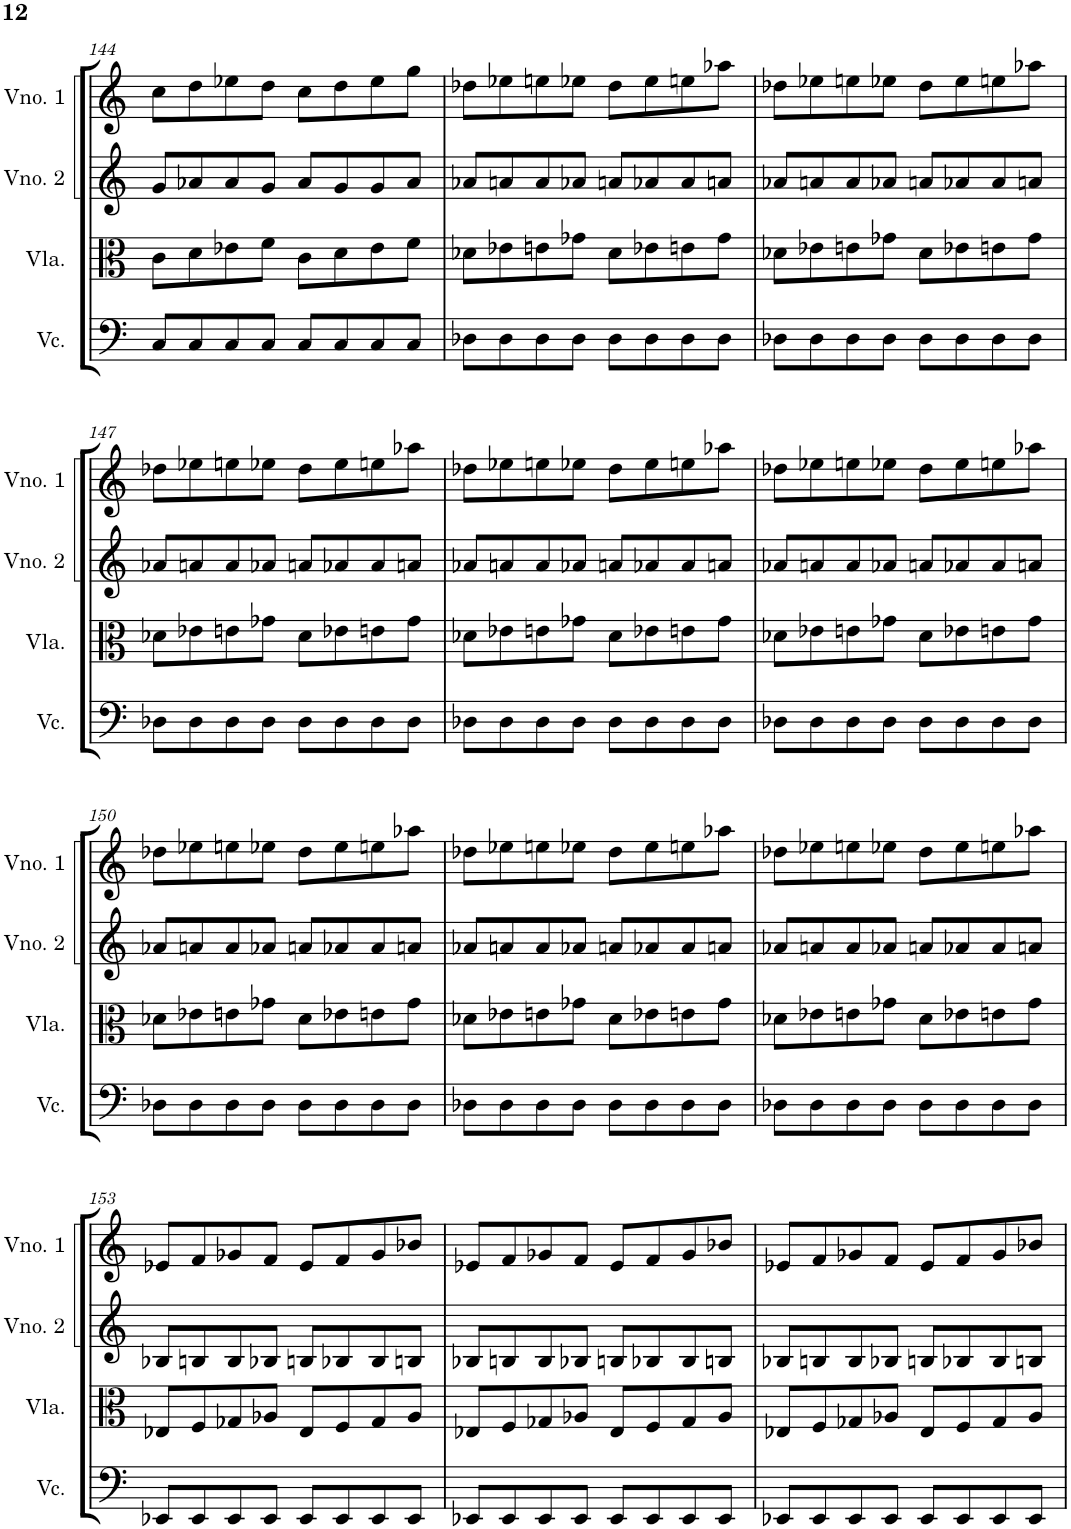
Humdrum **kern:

**kern	**kern	**kern	**kern
*part4	*part3	*part2	*part1
*staff4	*staff3	*staff2	*staff1
*I"Violoncelo	*I"Viola	*I"Violino 2	*I"Violino 1
*I'Vc.	*I'Vla.	*I'Vno. 2	*I'Vno. 1
!!LO:PB:g=z
*clefF4	*clefC3	*clefG2	*clefG2
*k[]	*k[]	*k[]	*k[]
*M4/4	*M4/4	*M4/4	*M4/4
=144	=144	=144	=144
8C/L	8c\L	8g/L	8cc\L
8C/	8d\	8a-X/	8dd\
8C/	8e-X\	8a-/	8ee-X\
8C/J	8f\J	8g/J	8dd\J
8C/L	8c\L	8a-/L	8cc\L
8C/	8d\	8g/	8dd\
8C/	8e-\	8g/	8ee-\
8C/J	8f\J	8a-/J	8gg\J
=145	=145	=145	=145
8D-X\L	8d-X\L	8a-X/L	8dd-X\L
8D-\	8e-X\	8an/	8ee-X\
8D-\	8en\	8a/	8een\
8D-\J	8g-X\J	8a-X/J	8ee-X\J
8D-\L	8d-\L	8an/L	8dd-\L
8D-\	8e-X\	8a-X/	8ee-\
8D-\	8en\	8a-/	8een\
8D-\J	8g-\J	8an/J	8aa-X\J
=146	=146	=146	=146
8D-X\L	8d-X\L	8a-X/L	8dd-X\L
8D-\	8e-X\	8an/	8ee-X\
8D-\	8en\	8a/	8een\
8D-\J	8g-X\J	8a-X/J	8ee-X\J
8D-\L	8d-\L	8an/L	8dd-\L
8D-\	8e-X\	8a-X/	8ee-\
8D-\	8en\	8a-/	8een\
8D-\J	8g-\J	8an/J	8aa-X\J
!!LO:LB:g=z
=147	=147	=147	=147
8D-X\L	8d-X\L	8a-X/L	8dd-X\L
8D-\	8e-X\	8an/	8ee-X\
8D-\	8en\	8a/	8een\
8D-\J	8g-X\J	8a-X/J	8ee-X\J
8D-\L	8d-\L	8an/L	8dd-\L
8D-\	8e-X\	8a-X/	8ee-\
8D-\	8en\	8a-/	8een\
8D-\J	8g-\J	8an/J	8aa-X\J
=148	=148	=148	=148
8D-X\L	8d-X\L	8a-X/L	8dd-X\L
8D-\	8e-X\	8an/	8ee-X\
8D-\	8en\	8a/	8een\
8D-\J	8g-X\J	8a-X/J	8ee-X\J
8D-\L	8d-\L	8an/L	8dd-\L
8D-\	8e-X\	8a-X/	8ee-\
8D-\	8en\	8a-/	8een\
8D-\J	8g-\J	8an/J	8aa-X\J
=149	=149	=149	=149
8D-X\L	8d-X\L	8a-X/L	8dd-X\L
8D-\	8e-X\	8an/	8ee-X\
8D-\	8en\	8a/	8een\
8D-\J	8g-X\J	8a-X/J	8ee-X\J
8D-\L	8d-\L	8an/L	8dd-\L
8D-\	8e-X\	8a-X/	8ee-\
8D-\	8en\	8a-/	8een\
8D-\J	8g-\J	8an/J	8aa-X\J
!!LO:LB:g=z
=150	=150	=150	=150
8D-X\L	8d-X\L	8a-X/L	8dd-X\L
8D-\	8e-X\	8an/	8ee-X\
8D-\	8en\	8a/	8een\
8D-\J	8g-X\J	8a-X/J	8ee-X\J
8D-\L	8d-\L	8an/L	8dd-\L
8D-\	8e-X\	8a-X/	8ee-\
8D-\	8en\	8a-/	8een\
8D-\J	8g-\J	8an/J	8aa-X\J
=151	=151	=151	=151
8D-X\L	8d-X\L	8a-X/L	8dd-X\L
8D-\	8e-X\	8an/	8ee-X\
8D-\	8en\	8a/	8een\
8D-\J	8g-X\J	8a-X/J	8ee-X\J
8D-\L	8d-\L	8an/L	8dd-\L
8D-\	8e-X\	8a-X/	8ee-\
8D-\	8en\	8a-/	8een\
8D-\J	8g-\J	8an/J	8aa-X\J
=152	=152	=152	=152
8D-X\L	8d-X\L	8a-X/L	8dd-X\L
8D-\	8e-X\	8an/	8ee-X\
8D-\	8en\	8a/	8een\
8D-\J	8g-X\J	8a-X/J	8ee-X\J
8D-\L	8d-\L	8an/L	8dd-\L
8D-\	8e-X\	8a-X/	8ee-\
8D-\	8en\	8a-/	8een\
8D-\J	8g-\J	8an/J	8aa-X\J
!!LO:LB:g=z
=153	=153	=153	=153
8EE-X/L	8E-X/L	8B-X/L	8e-X/L
8EE-/	8F/	8Bn/	8f/
8EE-/	8G-X/	8B/	8g-X/
8EE-/J	8A-X/J	8B-X/J	8f/J
8EE-/L	8E-/L	8Bn/L	8e-/L
8EE-/	8F/	8B-X/	8f/
8EE-/	8G-/	8B-/	8g-/
8EE-/J	8A-/J	8Bn/J	8b-X/J
=154	=154	=154	=154
8EE-X/L	8E-X/L	8B-X/L	8e-X/L
8EE-/	8F/	8Bn/	8f/
8EE-/	8G-X/	8B/	8g-X/
8EE-/J	8A-X/J	8B-X/J	8f/J
8EE-/L	8E-/L	8Bn/L	8e-/L
8EE-/	8F/	8B-X/	8f/
8EE-/	8G-/	8B-/	8g-/
8EE-/J	8A-/J	8Bn/J	8b-X/J
=155	=155	=155	=155
8EE-X/L	8E-X/L	8B-X/L	8e-X/L
8EE-/	8F/	8Bn/	8f/
8EE-/	8G-X/	8B/	8g-X/
8EE-/J	8A-X/J	8B-X/J	8f/J
8EE-/L	8E-/L	8Bn/L	8e-/L
8EE-/	8F/	8B-X/	8f/
8EE-/	8G-/	8B-/	8g-/
8EE-/J	8A-/J	8Bn/J	8b-X/J
=	=	=	=
*-	*-	*-	*-
